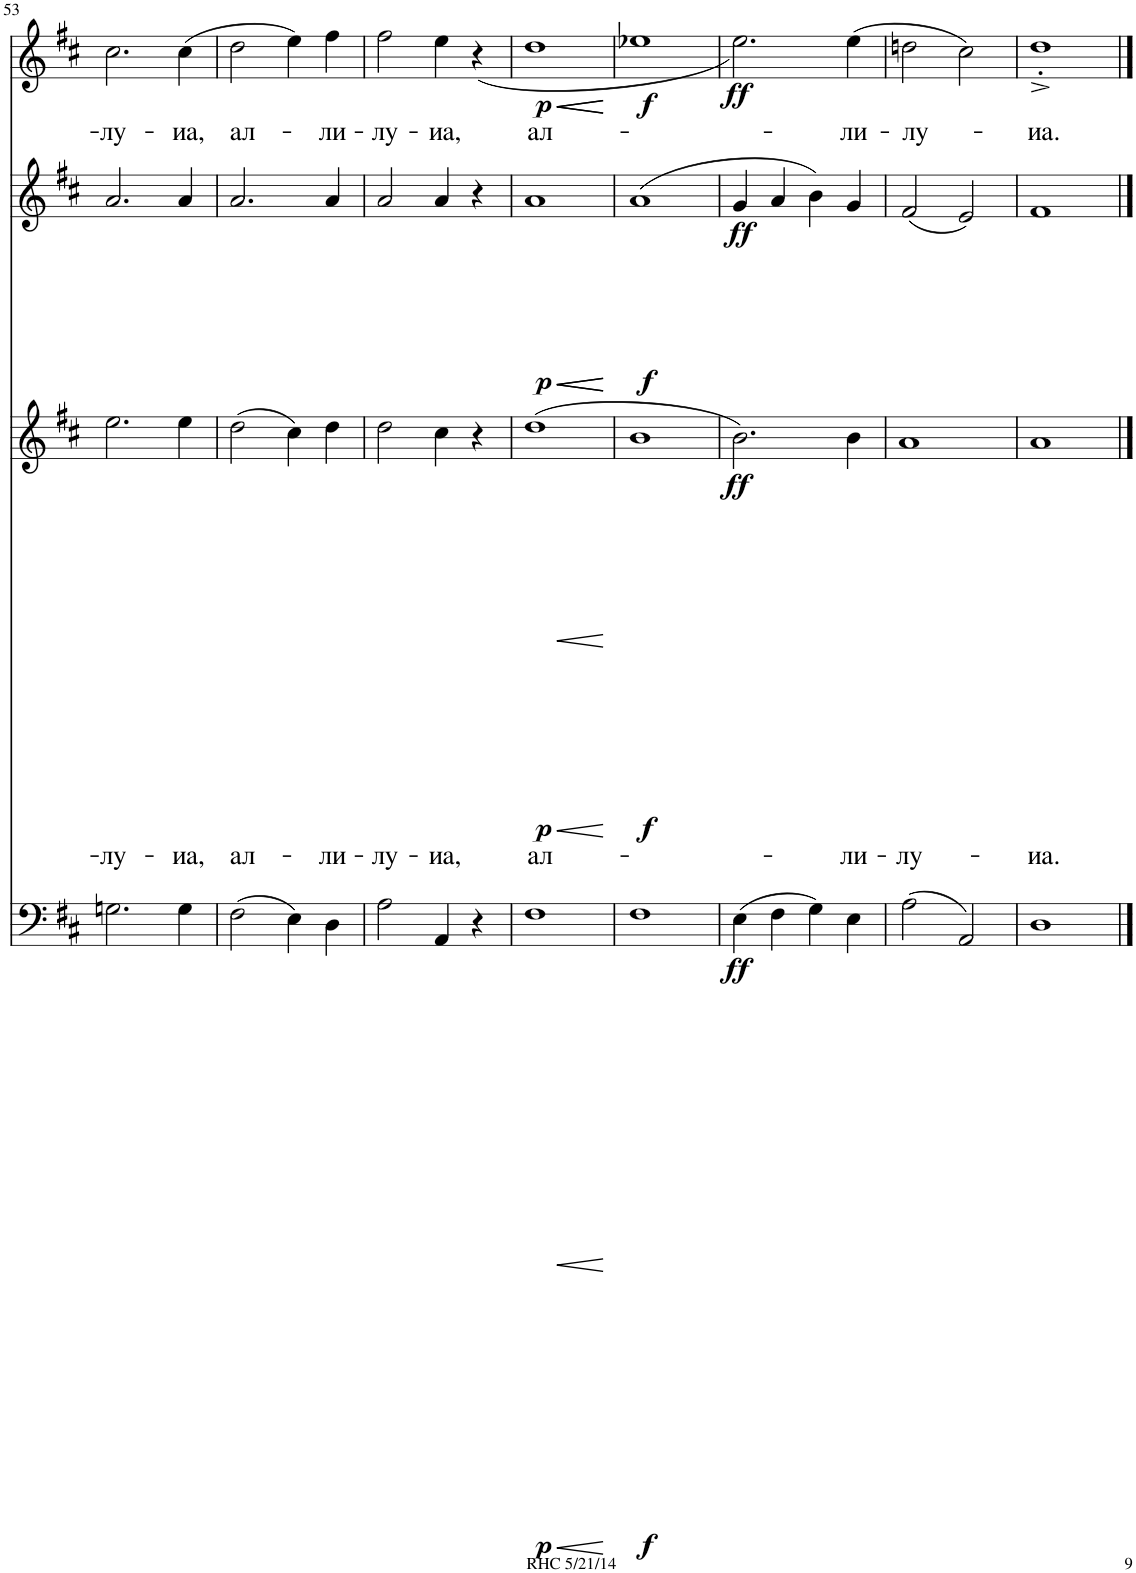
**kern	**dynam	**kern	**text	**dynam	**kern	**dynam	**kern	**text	**dynam
*part4	*part4	*part3	*part3	*part3	*part2	*part2	*part1	*part1	*part1
*staff4	*staff4	*staff3	*staff3	*staff3	*staff2	*staff2	*staff1	*staff1	*staff1
*I"Piano	*	*I"Piano	*	*	*I"Piano	*	*I"Piano	*	*
*I'Pno	*	*I'Pno	*	*	*I'Pno	*	*I'Pno	*	*
!!LO:PB:g=z
*clefF4	*	*clefG2	*	*	*clefG2	*	*clefG2	*	*
*k[f#c#]	*	*k[f#c#]	*	*	*k[f#c#]	*	*k[f#c#]	*	*
*M4/4	*	*M4/4	*	*	*M4/4	*	*M4/4	*	*
*met(c)	*	*met(c)	*	*	*met(c)	*	*met(c)	*	*
=53	=53	=53	=53	=53	=53	=53	=53	=53	=53
!	!	!	!LO:LY:b	!	!	!	!	!LO:LY:b	!
2.Gn\	.	2.ee\	-лу-	.	2.a/	.	2.cc#\	-лу-	.
!	!	!	!LO:LY:b	!	!	!	!	!LO:LY:b	!
4G\	.	4ee\	-иа,	.	4a/	.	(4cc#\	-иа,	.
=54	=54	=54	=54	=54	=54	=54	=54	=54	=54
!	!	!	!LO:LY:b	!	!	!	!	!LO:LY:b	!
(2F#\	.	(2dd\	ал-	.	2.a/	.	2dd\	ал-	.
4E\)	.	4cc#\)	.	.	.	.	4ee\)	.	.
!	!	!	!LO:LY:b	!	!	!	!	!LO:LY:b	!
4D\	.	4dd\	-ли-	.	4a/	.	4ff#\	-ли-	.
=55	=55	=55	=55	=55	=55	=55	=55	=55	=55
!	!	!	!LO:LY:b	!	!	!	!	!LO:LY:b	!
2A\	.	2dd\	-лу-	.	2a/	.	2ff#\	-лу-	.
!	!	!	!LO:LY:b	!	!	!	!	!LO:LY:b	!
4AA/	.	4cc#\	-иа,	.	4a/	.	4ee\	-иа,	.
4r	.	4r	.	.	4r	.	(4r	.	.
=56	=56	=56	=56	=56	=56	=56	=56	=56	=56
!	!LO:HP:b	!	!LO:LY:b	!LO:HP:b	!	!LO:HP:b	!	!LO:LY:b	!LO:HP:b
!	!LO:DY:n=1:b	!	!	!LO:DY:n=1:b	!	!LO:DY:n=1:b	!	!	!LO:DY:n=1:b
1F#	< p	(1dd	ал-	< p	1a	< p	1dd	ал-	< p
=57	=57	=57	=57	=57	=57	=57	=57	=57	=57
!	!LO:DY:b	!	!	!LO:DY:b	!	!LO:DY:b	!	!	!LO:DY:b
1F#	f	1b	.	f	(1a	f	1ee-X	.	f
.	[	.	.	[	.	[	.	.	[
=58	=58	=58	=58	=58	=58	=58	=58	=58	=58
!	!LO:DY:b	!	!	!LO:DY:b	!	!LO:DY:b	!	!	!LO:DY:b
(4E\	ff	2.b\)	.	ff	4g/	ff	2.ee\)	.	ff
4F#\	.	.	.	.	4a/	.	.	.	.
4G\)	.	.	.	.	4b\)	.	.	.	.
!	!	!	!LO:LY:b	!	!	!	!	!LO:LY:b	!
4E\	.	4b\	-ли-	.	4g/	.	(4ee\	-ли-	.
=59	=59	=59	=59	=59	=59	=59	=59	=59	=59
!	!	!	!LO:LY:b	!	!	!	!	!LO:LY:b	!
(2A\	.	1a	-лу-	.	(2f#/	.	2ddn\	-лу-	.
2AA/)	.	.	.	.	2e/)	.	2cc#\)	.	.
=60	=60	=60	=60	=60	=60	=60	=60	=60	=60
!	!	!	!LO:LY:b	!	!	!	!	!LO:LY:b	!
1D	.	1a	-иа.	.	1f#	.	1dd'^	-иа.	.
==	==	==	==	==	==	==	==	==	==
*-	*-	*-	*-	*-	*-	*-	*-	*-	*-
